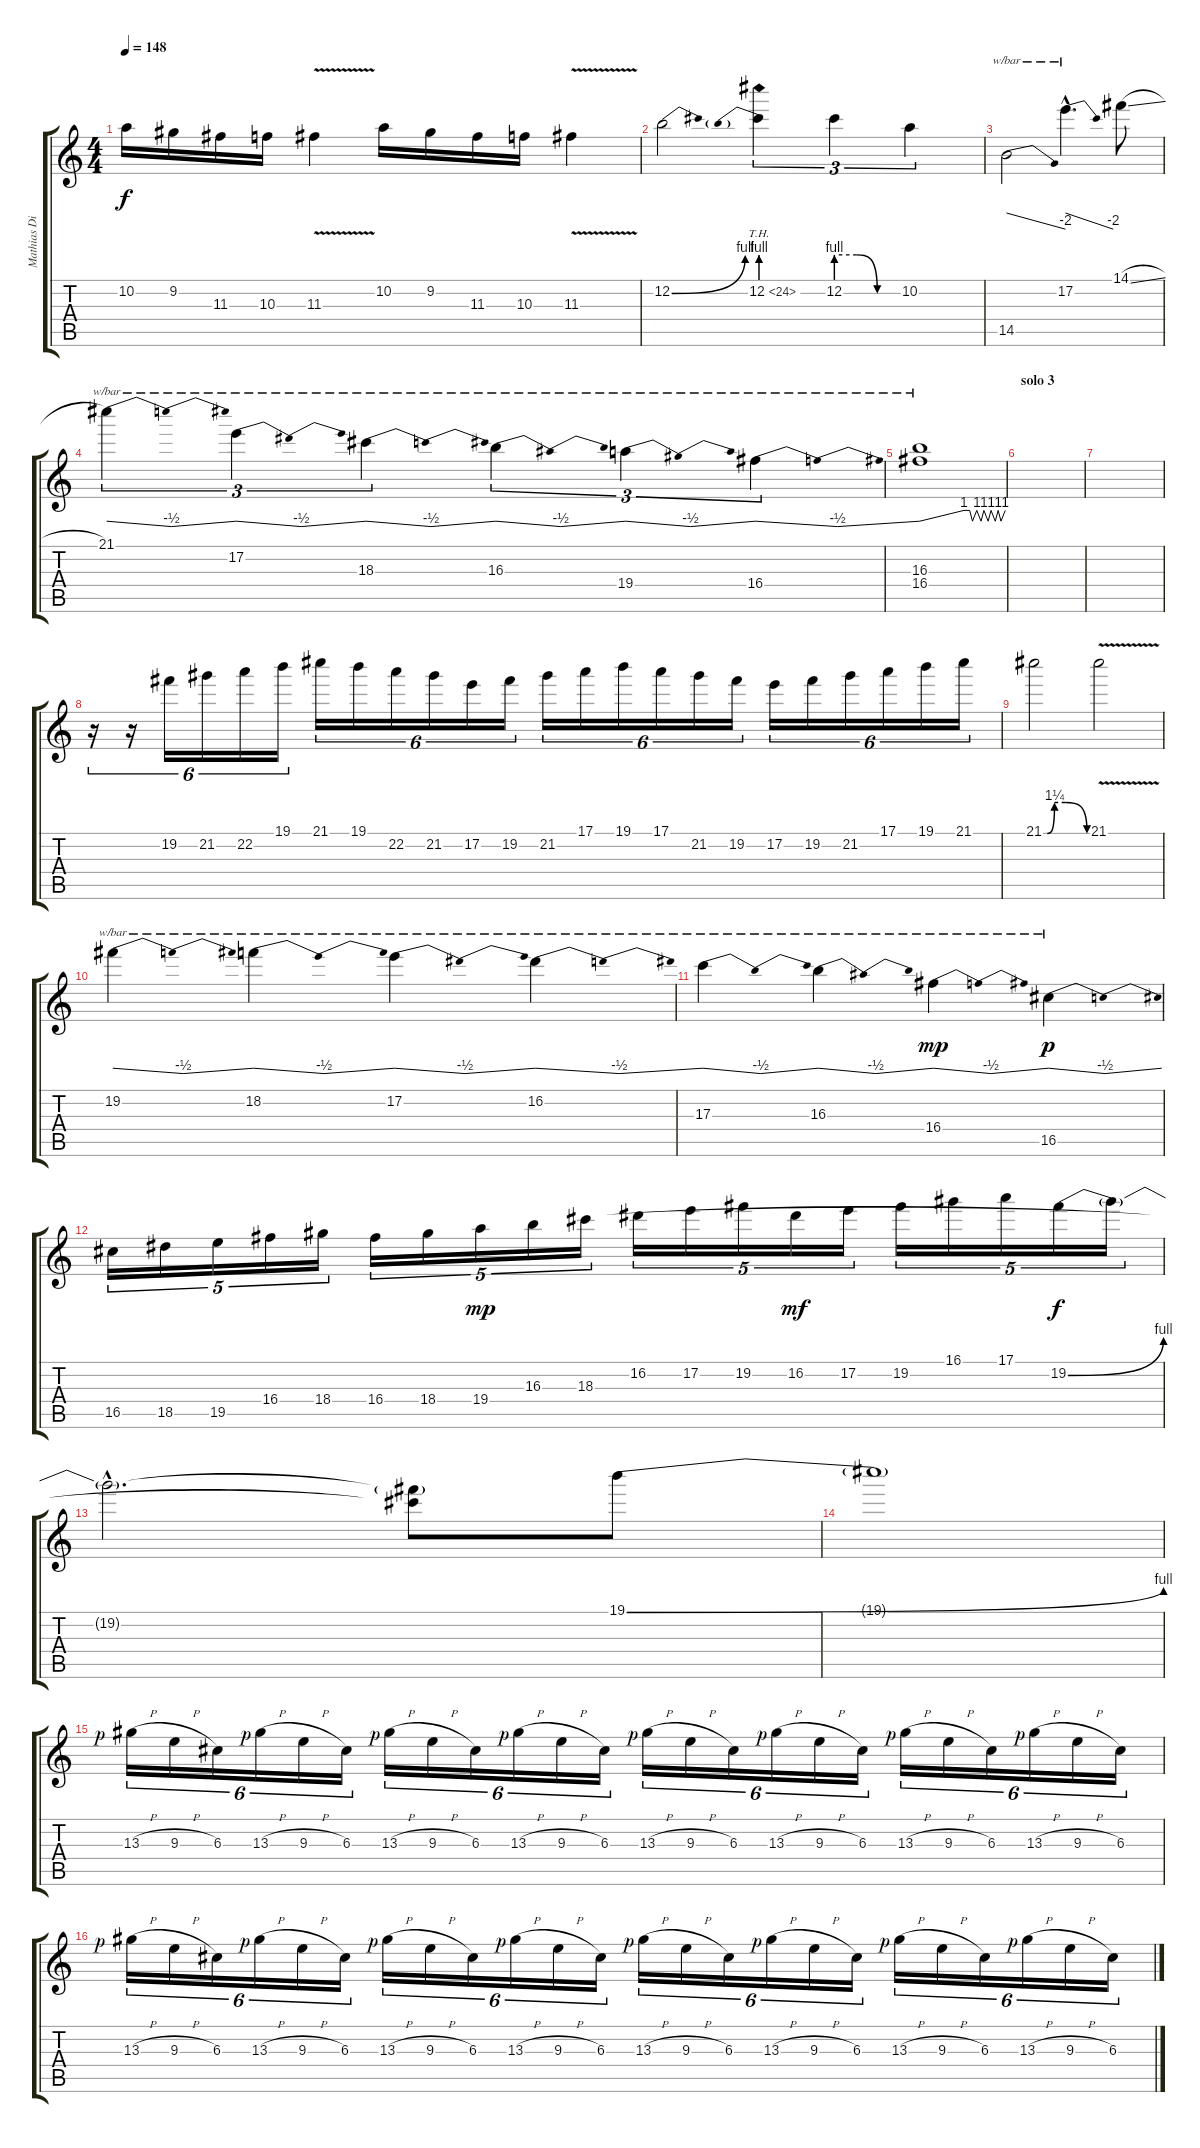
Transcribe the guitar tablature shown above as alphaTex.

\track ("Mathias Dieth" "Mathias Di") {instrument distortionguitar}
\staff {score tabs}
\tuning (E4 B3 G3 D3 A2 E2) {hide}
\ts (4 4)
\tempo 148
\clef g2
\ks c
10.2.16{dy f} 9.2.16 11.3.16 10.3.16 11.3{v}.4 10.2.16 9.2.16 11.3.16 10.3.16 11.3{v}.4 |
12.2{be (bend 0 0 60 4)}.2 12.2{be (prebend 0 4 60 4) th 12}.4{tu (3 2)} 12.2{be (custom 0 4 20 4 40 0 60 0)}.4{tu (3 2)} 10.2.4{tu (3 2)} |
14.5.2{tbe (dive default 0 0 60 -8)} 17.2{hac}.4{d tbe (dive default 0 0 60 -8)} 14.1{sl}.8 |
21.1.4{tu (3 2) tbe (dip default 0 0 30 -2 60 0)} 17.2.4{tu (3 2) tbe (dip default 0 0 30 -2 60 0)} 18.3.4{tu (3 2) tbe (dip default 0 0 30 -2 60 0)} 16.3.4{tu (3 2) tbe (dip default 0 0 30 -2 60 0)} 19.4.4{tu (3 2) tbe (dip default 0 0 30 -2 60 0)} 16.4.4{tu (3 2) tbe (dip default 0 0 30 -2 60 0)} |
(16.3 16.4).1{tbe (custom default 0 0 31 4 35 4 37 0 40 4 43 0 45 4 48 0 50 4 53 0 55 4 57 0 60 4)} |
\section ("" "solo 3")
|
|
r.16{tu (6 4)} r.16{tu (6 4)} 19.2.16{tu (6 4)} 21.2.16{tu (6 4)} 22.2.16{tu (6 4)} 19.1.16{tu (6 4)} 21.1.16{tu (6 4)} 19.1.16{tu (6 4)} 22.2.16{tu (6 4)} 21.2.16{tu (6 4)} 17.2.16{tu (6 4)} 19.2.16{tu (6 4)} 21.2.16{tu (6 4)} 17.1.16{tu (6 4)} 19.1.16{tu (6 4)} 17.1.16{tu (6 4)} 21.2.16{tu (6 4)} 19.2.16{tu (6 4)} 17.2.16{tu (6 4)} 19.2.16{tu (6 4)} 21.2.16{tu (6 4)} 17.1.16{tu (6 4)} 19.1.16{tu (6 4)} 21.1.16{tu (6 4)} |
21.1{be (custom 0 0 5 0 15 5 30 5 60 0)}.2 21.1{v}.2 |
19.2.4{tbe (dip default 0 0 30 -2 60 0)} 18.2.4{tbe (dip default 0 0 30 -2 60 0)} 17.2.4{tbe (dip default 0 0 30 -2 60 0)} 16.2.4{tbe (dip default 0 0 30 -2 60 0)} |
17.3.4{tbe (dip default 0 0 30 -2 60 0)} 16.3.4{tbe (dip default 0 0 30 -2 60 0)} 16.4.4{tbe (dip default 0 0 30 -2 60 0) dy mp} 16.5.4{tbe (dip default 0 0 30 -2 60 0) dy p} |
16.5.16{tu (5 4)} 18.5.16{tu (5 4)} 19.5.16{tu (5 4)} 16.4.16{tu (5 4)} 18.4.16{tu (5 4)} 16.4.16{tu (5 4)} 18.4.16{tu (5 4)} 19.4.16{tu (5 4) dy mp} 16.3.16{tu (5 4)} 18.3.16{tu (5 4)} 16.2.16{tu (5 4)} 17.2.16{tu (5 4)} 19.2.16{tu (5 4)} 16.2.16{tu (5 4) dy mf} 17.2.16{tu (5 4)} 19.2.16{tu (5 4)} 16.1.16{tu (5 4)} 17.1.16{tu (5 4)} 19.2{be (bend 0 0 60 4)}.16{tu (5 4) dy f} 19.2{t}.16{tu (5 4)} |
19.2{hac t}.2{d} (19.2{t} 18.3{t}).8 19.1{be (bend 0 0 60 4)}.8 |
19.1{t}.1 |
13.3{h rf 1}.16{tu (6 4)} 9.3{h}.16{tu (6 4)} 6.3.16{tu (6 4)} 13.3{h rf 1}.16{tu (6 4)} 9.3{h}.16{tu (6 4)} 6.3.16{tu (6 4)} 13.3{h rf 1}.16{tu (6 4)} 9.3{h}.16{tu (6 4)} 6.3.16{tu (6 4)} 13.3{h rf 1}.16{tu (6 4)} 9.3{h}.16{tu (6 4)} 6.3.16{tu (6 4)} 13.3{h rf 1}.16{tu (6 4)} 9.3{h}.16{tu (6 4)} 6.3.16{tu (6 4)} 13.3{h rf 1}.16{tu (6 4)} 9.3{h}.16{tu (6 4)} 6.3.16{tu (6 4)} 13.3{h rf 1}.16{tu (6 4)} 9.3{h}.16{tu (6 4)} 6.3.16{tu (6 4)} 13.3{h rf 1}.16{tu (6 4)} 9.3{h}.16{tu (6 4)} 6.3.16{tu (6 4)} |
13.3{h rf 1}.16{tu (6 4)} 9.3{h}.16{tu (6 4)} 6.3.16{tu (6 4)} 13.3{h rf 1}.16{tu (6 4)} 9.3{h}.16{tu (6 4)} 6.3.16{tu (6 4)} 13.3{h rf 1}.16{tu (6 4)} 9.3{h}.16{tu (6 4)} 6.3.16{tu (6 4)} 13.3{h rf 1}.16{tu (6 4)} 9.3{h}.16{tu (6 4)} 6.3.16{tu (6 4)} 13.3{h rf 1}.16{tu (6 4)} 9.3{h}.16{tu (6 4)} 6.3.16{tu (6 4)} 13.3{h rf 1}.16{tu (6 4)} 9.3{h}.16{tu (6 4)} 6.3.16{tu (6 4)} 13.3{h rf 1}.16{tu (6 4)} 9.3{h}.16{tu (6 4)} 6.3.16{tu (6 4)} 13.3{h rf 1}.16{tu (6 4)} 9.3{h}.16{tu (6 4)} 6.3.16{tu (6 4)}
